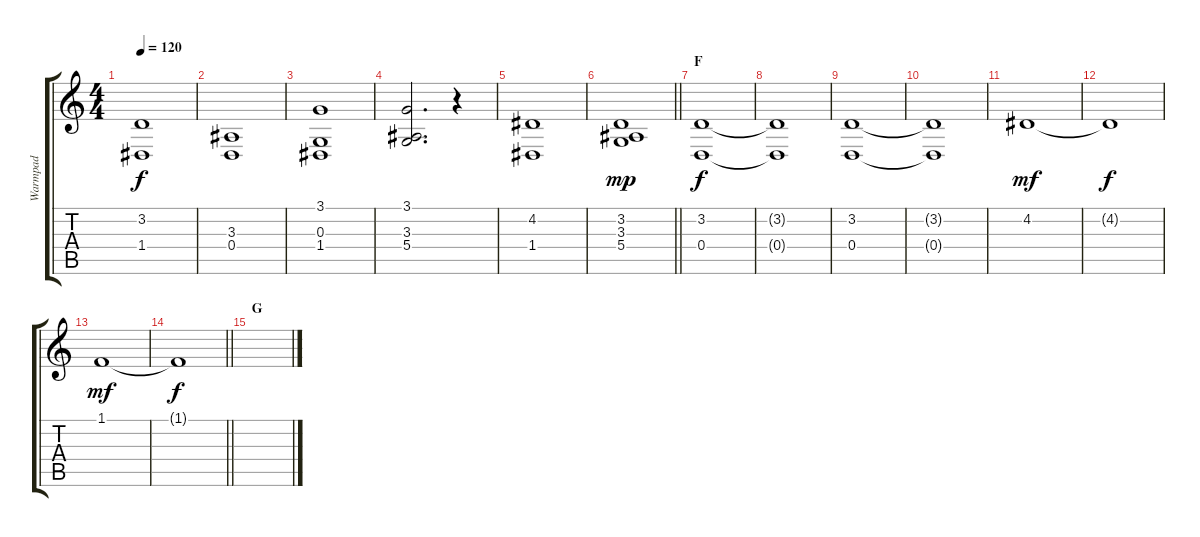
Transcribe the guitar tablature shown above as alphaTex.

\track ("Warmpad" "Warmpad") {instrument stringensemble1}
\staff {score tabs}
\tuning (E4 B3 G3 D3 A2 E2) {hide}
\ts (4 4)
\tempo 120
\clef g2
\ks c
(3.2 1.4).1{dy f} |
(3.3 0.4).1 |
(3.1 0.3 1.4).1 |
(3.1 3.3 5.4).2{d} r.4 |
(4.2 1.4).1 |
\barLineRight lightlight
(3.2 3.3 5.4).1{dy mp} |
\section ("" "F")
(3.2 0.4).1{dy f} |
(3.2{t} 0.4{t}).1 |
(3.2 0.4).1 |
(3.2{t} 0.4{t}).1 |
4.2.1{dy mf} |
4.2{t}.1{dy f} |
1.1.1{dy mf} |
\barLineRight lightlight
1.1{t}.1{dy f} |
\section ("" "G")
